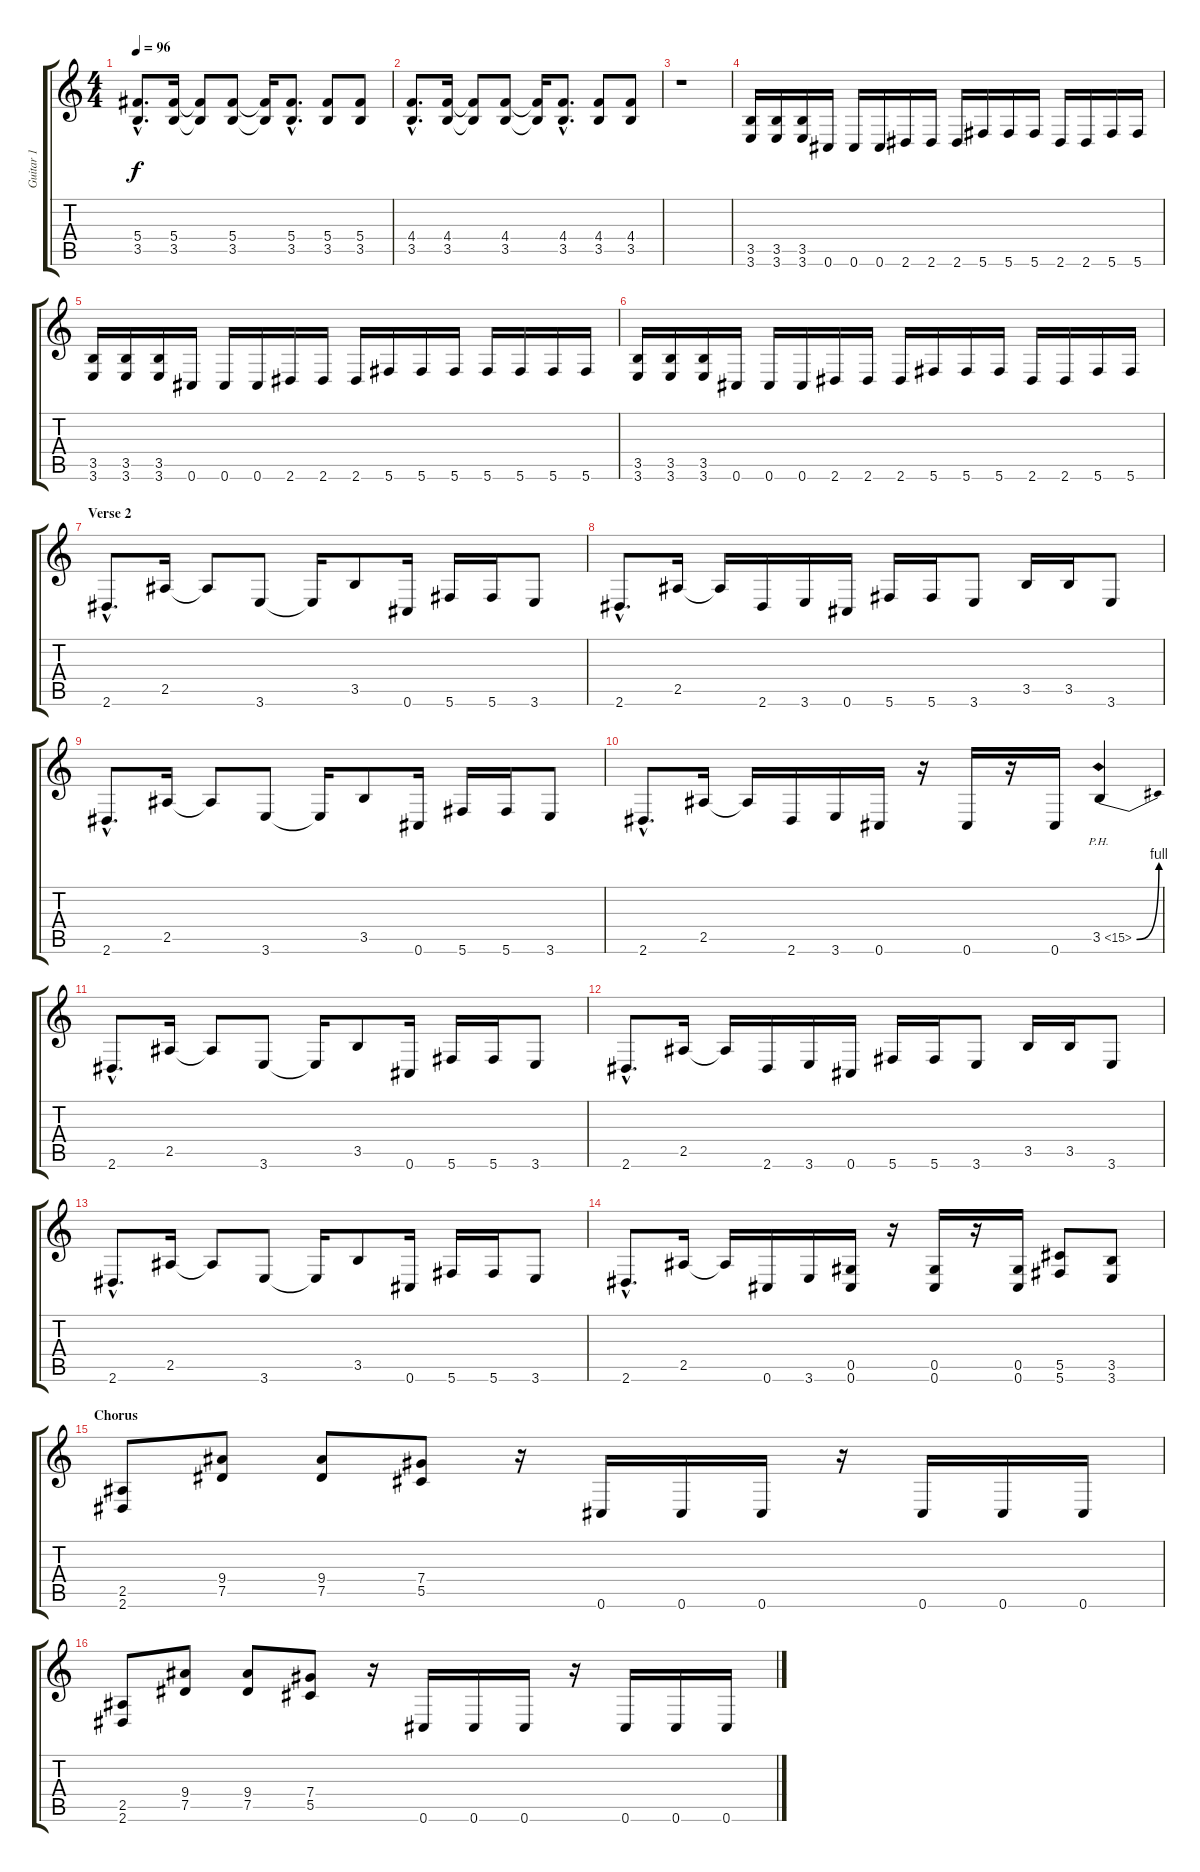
\track ("Guitar 1" "Guitar 1") {instrument distortionguitar}
\staff {score tabs}
\tuning (Eb4 Bb3 Gb3 Db3 Ab2 Db2) {hide}
\ts (4 4)
\tempo 96
\clef g2
\ks c
(5.4{hac} 3.5{hac}).8{d dy f} (5.4 3.5).16 (5.4{t} 3.5{t}).8 (5.4 3.5).8 (5.4{t} 3.5{t}).16 (5.4{hac} 3.5{hac}).8{d} (5.4 3.5).8 (5.4 3.5).8 |
(4.4{hac} 3.5{hac}).8{d} (4.4 3.5).16 (4.4{t} 3.5{t}).8 (4.4 3.5).8 (4.4{t} 3.5{t}).16 (4.4{hac} 3.5{hac}).8{d} (4.4 3.5).8 (4.4 3.5).8 |
r.1 |
(3.5 3.6).16 (3.5 3.6).16 (3.5 3.6).16 0.6.16 0.6.16 0.6.16 2.6.16 2.6.16 2.6.16 5.6.16 5.6.16 5.6.16 2.6.16 2.6.16 5.6.16 5.6.16 |
(3.5 3.6).16 (3.5 3.6).16 (3.5 3.6).16 0.6.16 0.6.16 0.6.16 2.6.16 2.6.16 2.6.16 5.6.16 5.6.16 5.6.16 5.6.16 5.6.16 5.6.16 5.6.16 |
(3.5 3.6).16 (3.5 3.6).16 (3.5 3.6).16 0.6.16 0.6.16 0.6.16 2.6.16 2.6.16 2.6.16 5.6.16 5.6.16 5.6.16 2.6.16 2.6.16 5.6.16 5.6.16 |
\section ("" "Verse 2")
2.6{hac}.8{d} 2.5.16 2.5{t}.8 3.6.8 3.6{t}.16 3.5.8 0.6.16 5.6.16 5.6.16 3.6.8 |
2.6{hac}.8{d} 2.5.16 2.5{t}.16 2.6.16 3.6.16 0.6.16 5.6.16 5.6.16 3.6.8 3.5.16 3.5.16 3.6.8 |
2.6{hac}.8{d} 2.5.16 2.5{t}.8 3.6.8 3.6{t}.16 3.5.8 0.6.16 5.6.16 5.6.16 3.6.8 |
2.6{hac}.8{d} 2.5.16 2.5{t}.16 2.6.16 3.6.16 0.6.16 r.16 0.6.16 r.16 0.6.16 3.5{be (bend 0 0 60 4) ph 12}.4 |
2.6{hac}.8{d} 2.5.16 2.5{t}.8 3.6.8 3.6{t}.16 3.5.8 0.6.16 5.6.16 5.6.16 3.6.8 |
2.6{hac}.8{d} 2.5.16 2.5{t}.16 2.6.16 3.6.16 0.6.16 5.6.16 5.6.16 3.6.8 3.5.16 3.5.16 3.6.8 |
2.6{hac}.8{d} 2.5.16 2.5{t}.8 3.6.8 3.6{t}.16 3.5.8 0.6.16 5.6.16 5.6.16 3.6.8 |
2.6{hac}.8{d} 2.5.16 2.5{t}.16 0.6.16 3.6.16 (0.5 0.6).16 r.16 (0.5 0.6).16 r.16 (0.5 0.6).16 (5.5 5.6).8 (3.5 3.6).8 |
\section ("" "Chorus")
(2.5 2.6).8 (9.4 7.5).8 (9.4 7.5).8 (7.4 5.5).8 r.16 0.6.16 0.6.16 0.6.16 r.16 0.6.16 0.6.16 0.6.16 |
(2.5 2.6).8 (9.4 7.5).8 (9.4 7.5).8 (7.4 5.5).8 r.16 0.6.16 0.6.16 0.6.16 r.16 0.6.16 0.6.16 0.6.16
